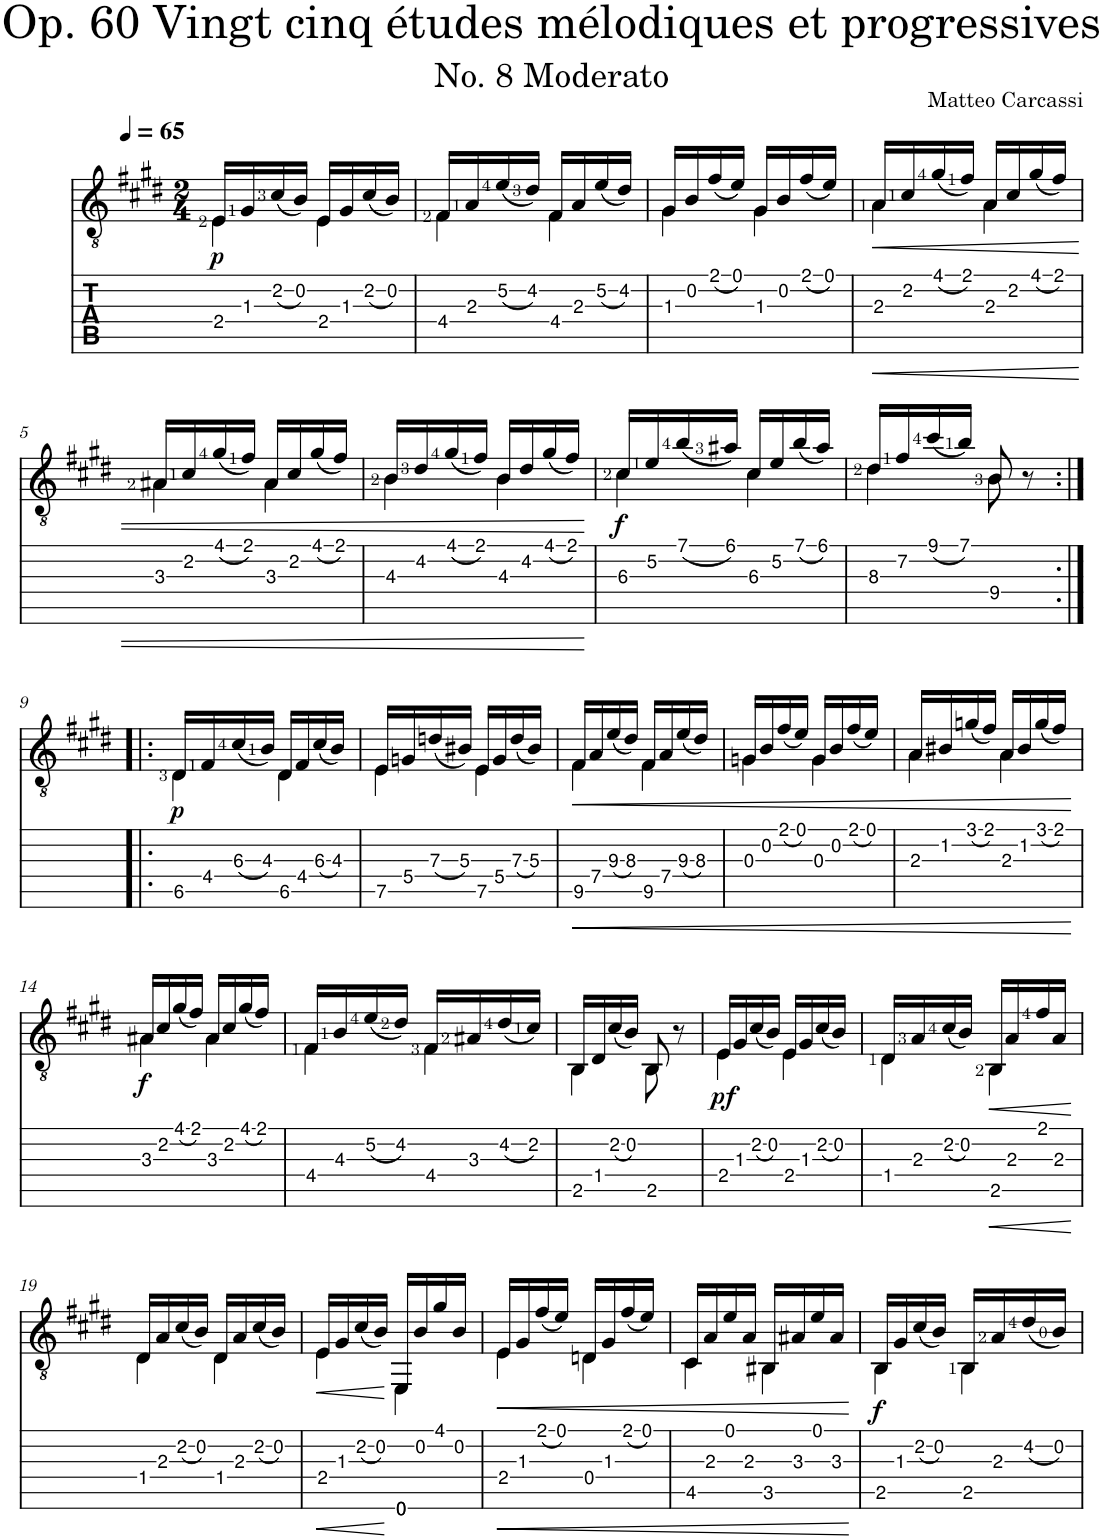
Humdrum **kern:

**kern	**kern	**dynam
*part1	*part1	*part1
*staff2	*staff1	*staff1/2
*I"Classical Guitar	*	*
*I'Guit.	*	*
*stria6	*	*
*	*clefGv2	*
*k[f#c#g#d#]	*k[f#c#g#d#]	*
*E:	*E:	*
*M2/4	*M2/4	*
*MM65	*MM65	*
=1	=1	=1
*^	*^	*
!	!	!	!	!LO:DY:b
16ELL	4E	16E/LL	4E\	p
16G#J	.	16G#/	.	.
16c#L	.	(<16c#/	.	.
16BJJ	.	16B/JJ)	.	.
16ELL	4E	16E/LL	4E\	.
16G#J	.	16G#/	.	.
16c#L	.	(<16c#/	.	.
16BJJ	.	16B/JJ)	.	.
=2	=2	=2	=2	=2
16F#LL	4F#	16F#/LL	4F#\	.
16AJ	.	16A/	.	.
16eL	.	(<16e/	.	.
16d#JJ	.	16d#/JJ)	.	.
16F#LL	4F#	16F#/LL	4F#\	.
16AJ	.	16A/	.	.
16eL	.	(<16e/	.	.
16d#JJ	.	16d#/JJ)	.	.
=3	=3	=3	=3	=3
16G#LL	4G#	16G#/LL	4G#\	.
16BJ	.	16B/	.	.
16f#L	.	(<16f#/	.	.
16eJJ	.	16e/JJ)	.	.
16G#LL	4G#	16G#/LL	4G#\	.
16BJ	.	16B/	.	.
16f#L	.	(<16f#/	.	.
16eJJ	.	16e/JJ)	.	.
=4	=4	=4	=4	=4
!	!	!	!	!LO:HP:b
16ALL	4A	16A/LL	4A\	<
16c#J	.	16c#/	.	.
16g#L	.	(<16g#/	.	.
16f#JJ	.	16f#/JJ)	.	.
16ALL	4A	16A/LL	4A\	.
16c#J	.	16c#/	.	.
16g#L	.	(<16g#/	.	.
16f#JJ	.	16f#/JJ)	.	.
!!LO:LB:g=z	!!
=5	=5	=5	=5	=5
16A#XLL	4A#	16A#X/LL	4A#\	.
16c#J	.	16c#/	.	.
16g#L	.	(<16g#/	.	.
16f#JJ	.	16f#/JJ)	.	.
16A#LL	4A#	16A#/LL	4A#\	.
16c#J	.	16c#/	.	.
16g#L	.	(<16g#/	.	.
16f#JJ	.	16f#/JJ)	.	.
=6	=6	=6	=6	=6
16BLL	4B	16B/LL	4B\	.
16d#J	.	16d#/	.	.
16g#L	.	(<16g#/	.	.
16f#JJ	.	16f#/JJ)	.	.
16BLL	4B	16B/LL	4B\	.
16d#J	.	16d#/	.	.
16g#L	.	(<16g#/	.	.
16f#JJ	.	16f#/JJ)	.	.
*v	*v	*	*	*
*	*v	*v	*
.	.	[
=7	=7	=7
*^	*^	*
!	!	!	!	!LO:DY:b
16c#LL	4c#	16c#/LL	4c#\	f
16eJ	.	16e/	.	.
16bL	.	(<16b/	.	.
16a#XJJ	.	16a#X/JJ)	.	.
16c#LL	4c#	16c#/LL	4c#\	.
16eJ	.	16e/	.	.
16bL	.	(<16b/	.	.
16a#JJ	.	16a#/JJ)	.	.
=8	=8	=8	=8	=8
16d#LL	4d#	16d#/LL	4d#\	.
16f#J	.	16f#/	.	.
16cc#L	.	(<16cc#/	.	.
16bJJ	.	16b/JJ)	.	.
8B	8B	8B/	8B\	.
8r	8r	8r	8ryy	.
!!LO:LB:g=z	!!
=9:|!|:	=9:|!|:	=9:|!|:	=9:|!|:	=9:|!|:
!	!	!	!	!LO:DY:b
16D#LL	4D#	16D#/LL	4D#\	p
16F#J	.	16F#/	.	.
16c#L	.	(<16c#/	.	.
16BJJ	.	16B/JJ)	.	.
16D#LL	4D#	16D#/LL	4D#\	.
16F#J	.	16F#/	.	.
16c#L	.	(<16c#/	.	.
16BJJ	.	16B/JJ)	.	.
=10	=10	=10	=10	=10
16ELL	4E	16E/LL	4E\	.
16GnJ	.	16Gn/	.	.
16dnL	.	(<16dn/	.	.
16B#XJJ	.	16B#X/JJ)	.	.
16ELL	4E	16E/LL	4E\	.
16GJ	.	16G/	.	.
16dL	.	(<16d/	.	.
16B#JJ	.	16B#/JJ)	.	.
=11	=11	=11	=11	=11
!	!	!	!	!LO:HP:b
16F#LL	4F#	16F#/LL	4F#\	<
16AJ	.	16A/	.	.
16eL	.	(<16e/	.	.
16d#JJ	.	16d#/JJ)	.	.
16F#LL	4F#	16F#/LL	4F#\	.
16AJ	.	16A/	.	.
16eL	.	(<16e/	.	.
16d#JJ	.	16d#/JJ)	.	.
=12	=12	=12	=12	=12
16GnLL	4G	16Gn/LL	4G\	.
16BJ	.	16B/	.	.
16f#L	.	(<16f#/	.	.
16eJJ	.	16e/JJ)	.	.
16GLL	4G	16G/LL	4G\	.
16BJ	.	16B/	.	.
16f#L	.	(<16f#/	.	.
16eJJ	.	16e/JJ)	.	.
=13	=13	=13	=13	=13
16ALL	4A	16A/LL	4A\	.
16B#XJ	.	16B#X/	.	.
16gnL	.	(<16gn/	.	.
16f#JJ	.	16f#/JJ)	.	.
16ALL	4A	16A/LL	4A\	.
16B#J	.	16B#/	.	.
16gL	.	(<16g/	.	.
16f#JJ	.	16f#/JJ)	.	.
*v	*v	*	*	*
*	*v	*v	*
.	.	[
!!LO:LB:g=z
=14	=14	=14
*^	*^	*
!	!	!	!	!LO:DY:b
16A#XLL	4A#	16A#X/LL	4A#\	f
16c#J	.	16c#/	.	.
16g#L	.	(<16g#/	.	.
16f#JJ	.	16f#/JJ)	.	.
16A#LL	4A#	16A#/LL	4A#\	.
16c#J	.	16c#/	.	.
16g#L	.	(<16g#/	.	.
16f#JJ	.	16f#/JJ)	.	.
=15	=15	=15	=15	=15
16F#LL	4F#	16F#/LL	4F#\	.
16BJ	.	16B/	.	.
16eL	.	(<16e/	.	.
16d#JJ	.	16d#/JJ)	.	.
16F#LL	4F#	16F#/LL	4F#\	.
16A#XJ	.	16A#X/	.	.
16d#L	.	(<16d#/	.	.
16c#JJ	.	16c#/JJ)	.	.
=16	=16	=16	=16	=16
16BBLL	4BB	16BB/LL	4BB\	.
16D#J	.	16D#/	.	.
16c#L	.	(<16c#/	.	.
16BJJ	.	16B/JJ)	.	.
8BB	8BB	8BB/	8BB\	.
8r	8r	8r	8ryy	.
=17	=17	=17	=17	=17
!	!	!	!	!LO:DY:b
16ELL	4E	16E/LL	4E\	other-dynamics
16G#J	.	16G#/	.	.
16c#L	.	(<16c#/	.	.
16BJJ	.	16B/JJ)	.	.
16ELL	4E	16E/LL	4E\	.
16G#J	.	16G#/	.	.
16c#L	.	(<16c#/	.	.
16BJJ	.	16B/JJ)	.	.
=18	=18	=18	=18	=18
16D#LL	4D#	16D#/LL	4D#\	.
16AJ	.	16A/	.	.
16c#L	.	(<16c#/	.	.
16BJJ	.	16B/JJ)	.	.
!	!	!	!	!LO:HP:b
16BBLL	4BB	16BB/LL	4BB\	<
16AJ	.	16A/	.	.
16f#L	.	16f#/	.	.
16AJJ	.	16A/JJ	.	.
*v	*v	*	*	*
*	*v	*v	*
.	.	[
!!LO:LB:g=z
=19	=19	=19
*^	*^	*
16D#LL	4D#	16D#/LL	4D#\	.
16AJ	.	16A/	.	.
16c#L	.	(<16c#/	.	.
16BJJ	.	16B/JJ)	.	.
16D#LL	4D#	16D#/LL	4D#\	.
16AJ	.	16A/	.	.
16c#L	.	(<16c#/	.	.
16BJJ	.	16B/JJ)	.	.
=20	=20	=20	=20	=20
!	!	!	!	!LO:HP:b
16ELL	4E	16E/LL	4E\	<
16G#J	.	16G#/	.	.
16c#L	.	(<16c#/	.	.
16BJJ	.	16B/JJ)	.	.
16EELL	4EE	16EE/LL	4EE\	[
16BJ	.	16B/	.	.
16g#L	.	16g#/	.	.
16BJJ	.	16B/JJ	.	.
=21	=21	=21	=21	=21
!	!	!	!	!LO:HP:b
16ELL	4E	16E/LL	4E\	<
16G#J	.	16G#/	.	.
16f#L	.	(<16f#/	.	.
16eJJ	.	16e/JJ)	.	.
16DnLL	4D	16Dn/LL	4D\	.
16G#J	.	16G#/	.	.
16f#L	.	(<16f#/	.	.
16eJJ	.	16e/JJ)	.	.
=22	=22	=22	=22	=22
16C#LL	4C#	16C#/LL	4C#\	.
16AJ	.	16A/	.	.
16eL	.	16e/	.	.
16AJJ	.	16A/JJ	.	.
16BB#XLL	4BB#	16BB#X/LL	4BB#\	.
16A#XJ	.	16A#X/	.	.
16eL	.	16e/	.	.
16A#JJ	.	16A#/JJ	.	.
*v	*v	*	*	*
*	*v	*v	*
.	.	[
=23	=23	=23
*^	*^	*
!	!	!	!	!LO:DY:b
16BBLL	4BB	16BB/LL	4BB\	f
16G#J	.	16G#/	.	.
16c#L	.	(<16c#/	.	.
16BJJ	.	16B/JJ)	.	.
16BBLL	4BB	16BB/LL	4BB\	.
16AJ	.	16A/	.	.
16d#L	.	(<16d#/	.	.
16BJJ	.	16B/JJ)	.	.
*v	*v	*	*	*
*	*v	*v	*
=	=	=
*-	*-	*-
